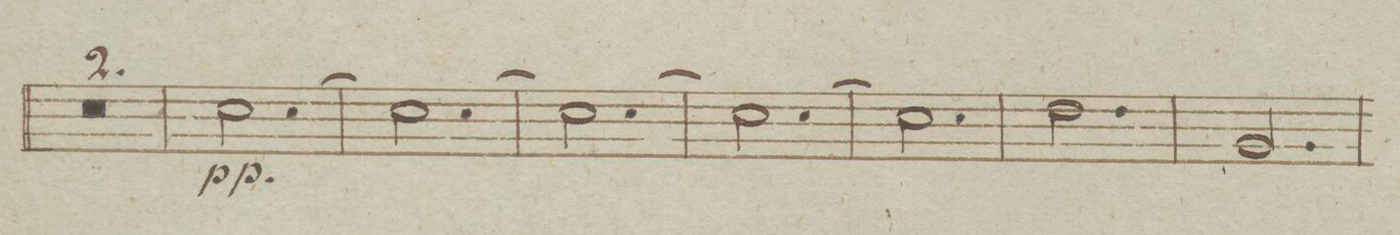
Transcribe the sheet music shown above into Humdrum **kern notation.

**kern	**dynam
*I"Corno Secondo in Es.	*
*clefG2	*
*k[b-e-a-]	*
*M3/4	*
1.r	.
=22	=22
=23	=23
[2.e-\	pp
=24	=24
2.e-\_	.
=25	=25
2.e-\_	.
=26	=26
2.e-\_	.
=27	=27
2.e-\]	.
=28	=28
2.f\	.
=29	=29
2.B-/	.
=30	=30
*-	*-
